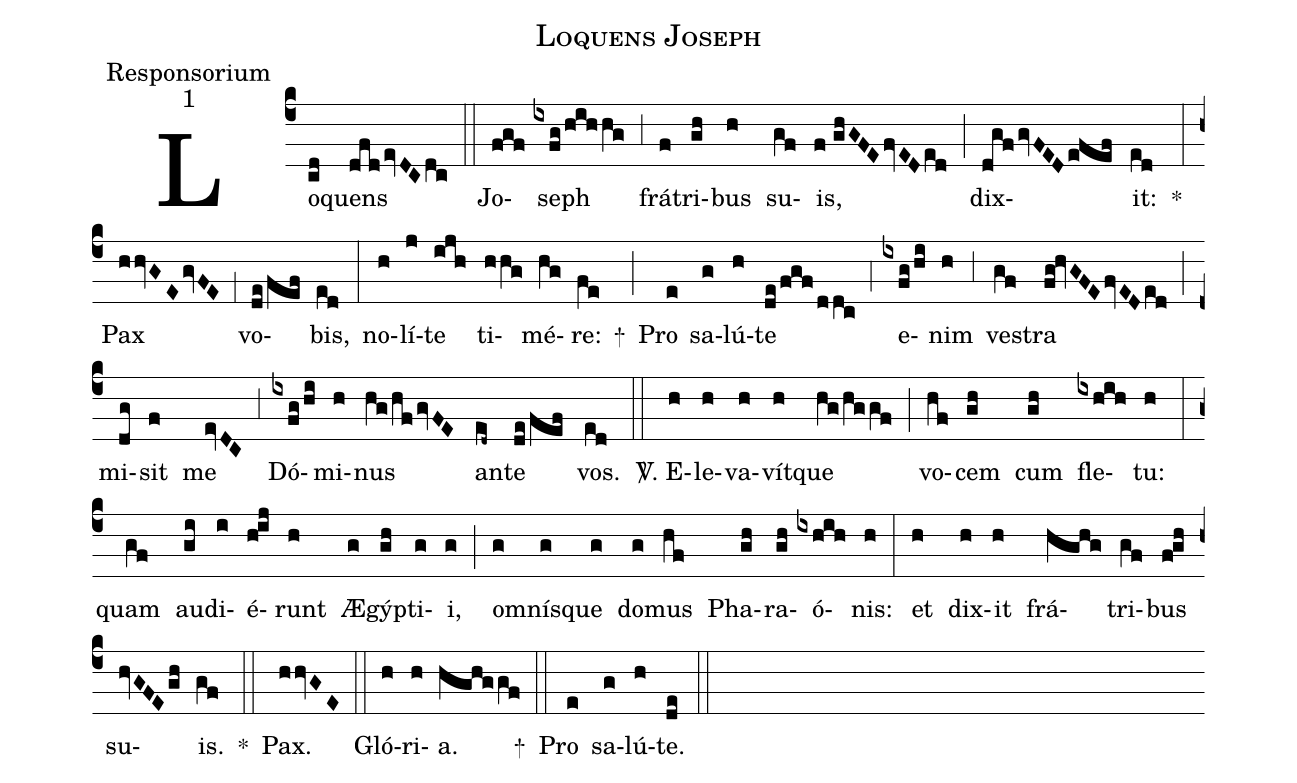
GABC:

name:Loquens Joseph;
office-part:Responsorium;
mode:1;
%%
(c4) Lo(cd)quens(dfd/evDCdc) (::)
Jo(fgf)seph(ixfg/hihhg) (,3) frá(f)tri(gh)bus(h) su(gf)is,(f//ghGFE/fvEDed) (;) dix(dgf/gvFED/efef)it:(ed) *(:) Pax(hhvGE/gvFE) (,1) vo(de/fef)bis,(ed) (:)
no(h)lí(j)te(ijh) ti(hhg)mé(hg)re:(fe) +(;) Pro(e) sa(g)lú(h)te(de/fgf/ddc) (,4) e(ixfg/hi)nim(h) (,3) ve(gf)stra(fg!hvGFE/fvED/ed) (;) mi(dg)sit(f) me(evDC) (,3) Dó(ixfg/hi)mi(h)nus(hg/hf/gvFE) an(ed~)te(de/fef) vos.(ed) (::)

<sp>V/</sp>. E(h)le(h)va(h)vít(h)que(hg/hggf) (;) vo(hf)cem(gh) cum(gh) fle(ixhih)tu:(h) (:)
quam(gf) au(gi)di(i)é(h!ij)runt(h) Æ(g)gýp(gh)ti(g)i,(g) (;) o(g)mní(g)sque(g) do(g)mus(hf) Pha(gh)ra(gh)ó(ixhih)nis:(h) (:)
et(h) dix(h)it(h) frá(hghg)tri(gf)bus(f!gh) su(hvGFE/gh)is.(gf) *(::) Pax.(hhvGE) (::)

Gló(h)ri(h)a.(hghggf) +(::) Pro(e) sa(g)lú(h)te.(de) (::)
